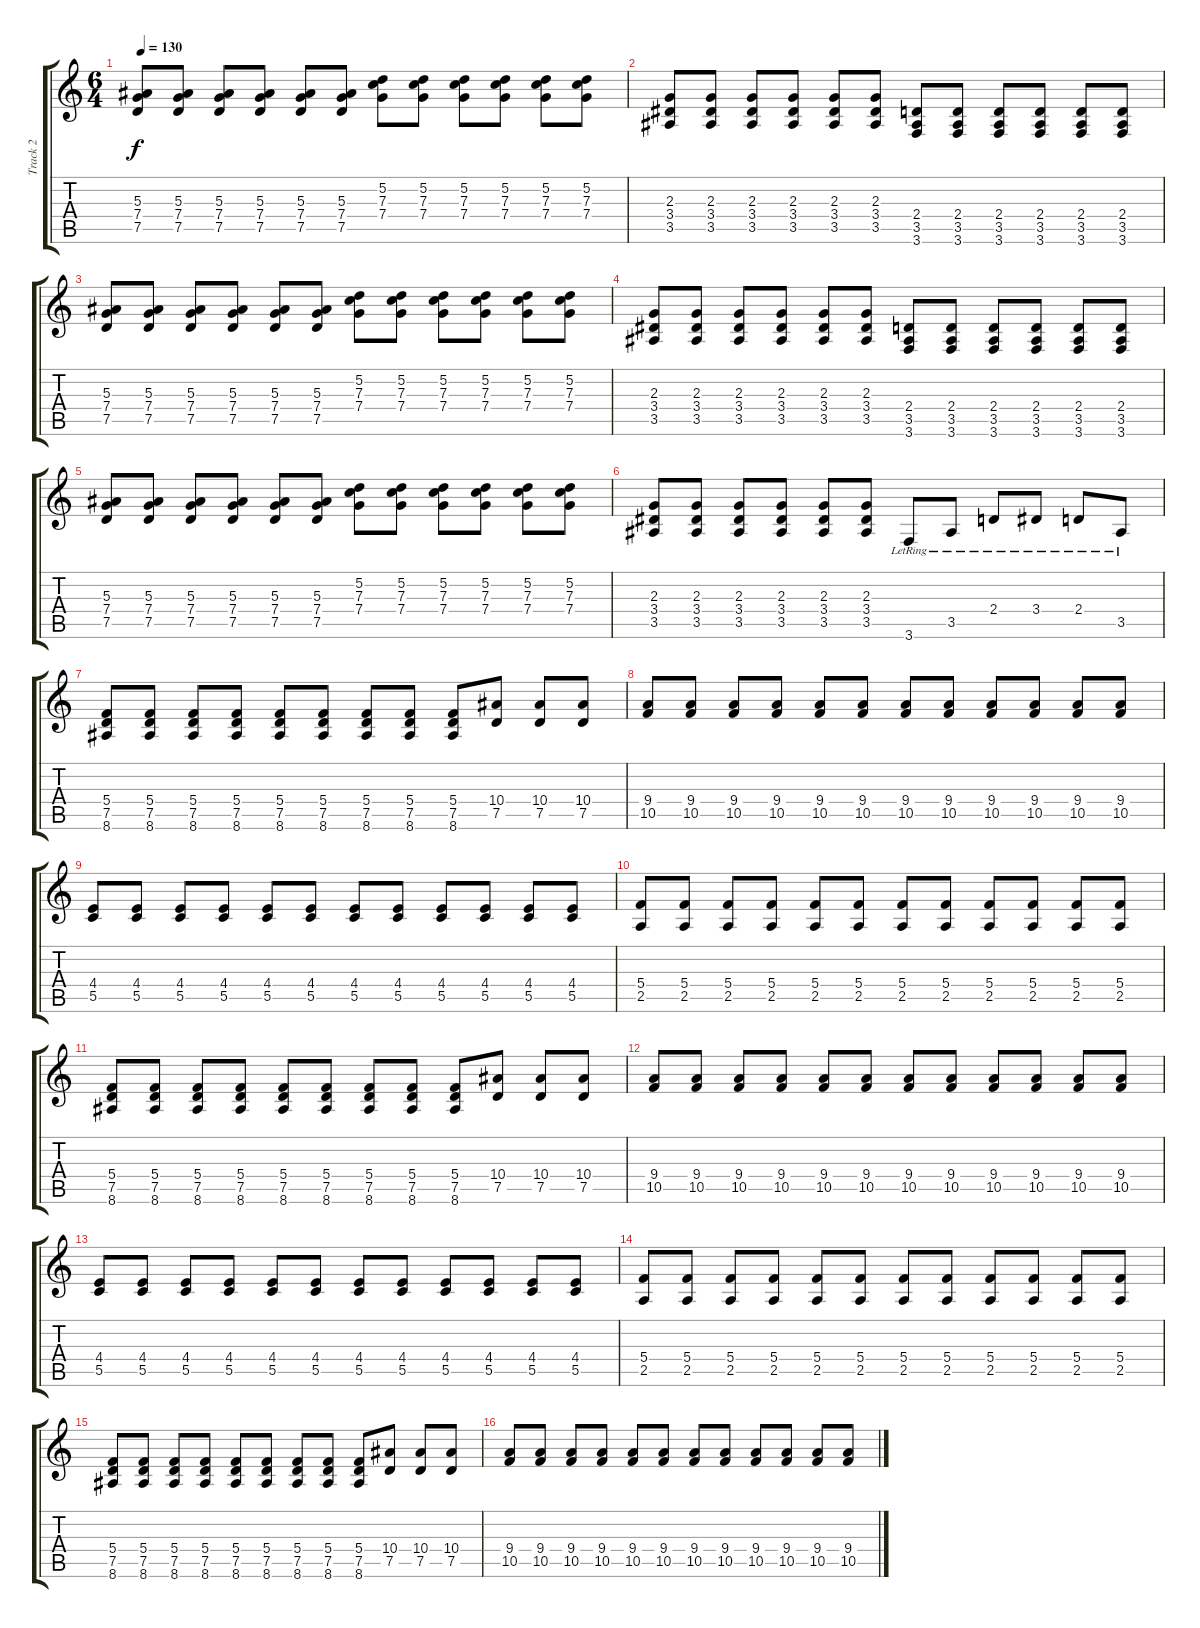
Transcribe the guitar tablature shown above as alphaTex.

\track ("Track 2" "Track 2") {instrument distortionguitar}
\staff {score tabs}
\tuning (D4 A3 F3 C3 G2 D2) {hide}
\ts (6 4)
\tempo 130
\clef g2
\ks c
(5.3 7.4 7.5).8{dy f} (5.3 7.4 7.5).8 (5.3 7.4 7.5).8 (5.3 7.4 7.5).8 (5.3 7.4 7.5).8 (5.3 7.4 7.5).8 (5.2 7.3 7.4).8 (5.2 7.3 7.4).8 (5.2 7.3 7.4).8 (5.2 7.3 7.4).8 (5.2 7.3 7.4).8 (5.2 7.3 7.4).8 |
(2.3 3.4 3.5).8 (2.3 3.4 3.5).8 (2.3 3.4 3.5).8 (2.3 3.4 3.5).8 (2.3 3.4 3.5).8 (2.3 3.4 3.5).8 (2.4 3.5 3.6).8 (2.4 3.5 3.6).8 (2.4 3.5 3.6).8 (2.4 3.5 3.6).8 (2.4 3.5 3.6).8 (2.4 3.5 3.6).8 |
(5.3 7.4 7.5).8 (5.3 7.4 7.5).8 (5.3 7.4 7.5).8 (5.3 7.4 7.5).8 (5.3 7.4 7.5).8 (5.3 7.4 7.5).8 (5.2 7.3 7.4).8 (5.2 7.3 7.4).8 (5.2 7.3 7.4).8 (5.2 7.3 7.4).8 (5.2 7.3 7.4).8 (5.2 7.3 7.4).8 |
(2.3 3.4 3.5).8 (2.3 3.4 3.5).8 (2.3 3.4 3.5).8 (2.3 3.4 3.5).8 (2.3 3.4 3.5).8 (2.3 3.4 3.5).8 (2.4 3.5 3.6).8 (2.4 3.5 3.6).8 (2.4 3.5 3.6).8 (2.4 3.5 3.6).8 (2.4 3.5 3.6).8 (2.4 3.5 3.6).8 |
(5.3 7.4 7.5).8 (5.3 7.4 7.5).8 (5.3 7.4 7.5).8 (5.3 7.4 7.5).8 (5.3 7.4 7.5).8 (5.3 7.4 7.5).8 (5.2 7.3 7.4).8 (5.2 7.3 7.4).8 (5.2 7.3 7.4).8 (5.2 7.3 7.4).8 (5.2 7.3 7.4).8 (5.2 7.3 7.4).8 |
(2.3 3.4 3.5).8 (2.3 3.4 3.5).8 (2.3 3.4 3.5).8 (2.3 3.4 3.5).8 (2.3 3.4 3.5).8 (2.3 3.4 3.5).8 3.6{lr}.8 3.5{lr}.8 2.4{lr}.8 3.4{lr}.8 2.4{lr}.8 3.5{lr}.8 |
(5.4 7.5 8.6).8 (5.4 7.5 8.6).8 (5.4 7.5 8.6).8 (5.4 7.5 8.6).8 (5.4 7.5 8.6).8 (5.4 7.5 8.6).8 (5.4 7.5 8.6).8 (5.4 7.5 8.6).8 (5.4 7.5 8.6).8 (10.4 7.5).8 (10.4 7.5).8 (10.4 7.5).8 |
(9.4 10.5).8 (9.4 10.5).8 (9.4 10.5).8 (9.4 10.5).8 (9.4 10.5).8 (9.4 10.5).8 (9.4 10.5).8 (9.4 10.5).8 (9.4 10.5).8 (9.4 10.5).8 (9.4 10.5).8 (9.4 10.5).8 |
(4.4 5.5).8 (4.4 5.5).8 (4.4 5.5).8 (4.4 5.5).8 (4.4 5.5).8 (4.4 5.5).8 (4.4 5.5).8 (4.4 5.5).8 (4.4 5.5).8 (4.4 5.5).8 (4.4 5.5).8 (4.4 5.5).8 |
(5.4 2.5).8 (5.4 2.5).8 (5.4 2.5).8 (5.4 2.5).8 (5.4 2.5).8 (5.4 2.5).8 (5.4 2.5).8 (5.4 2.5).8 (5.4 2.5).8 (5.4 2.5).8 (5.4 2.5).8 (5.4 2.5).8 |
(5.4 7.5 8.6).8 (5.4 7.5 8.6).8 (5.4 7.5 8.6).8 (5.4 7.5 8.6).8 (5.4 7.5 8.6).8 (5.4 7.5 8.6).8 (5.4 7.5 8.6).8 (5.4 7.5 8.6).8 (5.4 7.5 8.6).8 (10.4 7.5).8 (10.4 7.5).8 (10.4 7.5).8 |
(9.4 10.5).8 (9.4 10.5).8 (9.4 10.5).8 (9.4 10.5).8 (9.4 10.5).8 (9.4 10.5).8 (9.4 10.5).8 (9.4 10.5).8 (9.4 10.5).8 (9.4 10.5).8 (9.4 10.5).8 (9.4 10.5).8 |
(4.4 5.5).8 (4.4 5.5).8 (4.4 5.5).8 (4.4 5.5).8 (4.4 5.5).8 (4.4 5.5).8 (4.4 5.5).8 (4.4 5.5).8 (4.4 5.5).8 (4.4 5.5).8 (4.4 5.5).8 (4.4 5.5).8 |
(5.4 2.5).8 (5.4 2.5).8 (5.4 2.5).8 (5.4 2.5).8 (5.4 2.5).8 (5.4 2.5).8 (5.4 2.5).8 (5.4 2.5).8 (5.4 2.5).8 (5.4 2.5).8 (5.4 2.5).8 (5.4 2.5).8 |
(5.4 7.5 8.6).8 (5.4 7.5 8.6).8 (5.4 7.5 8.6).8 (5.4 7.5 8.6).8 (5.4 7.5 8.6).8 (5.4 7.5 8.6).8 (5.4 7.5 8.6).8 (5.4 7.5 8.6).8 (5.4 7.5 8.6).8 (10.4 7.5).8 (10.4 7.5).8 (10.4 7.5).8 |
(9.4 10.5).8 (9.4 10.5).8 (9.4 10.5).8 (9.4 10.5).8 (9.4 10.5).8 (9.4 10.5).8 (9.4 10.5).8 (9.4 10.5).8 (9.4 10.5).8 (9.4 10.5).8 (9.4 10.5).8 (9.4 10.5).8
